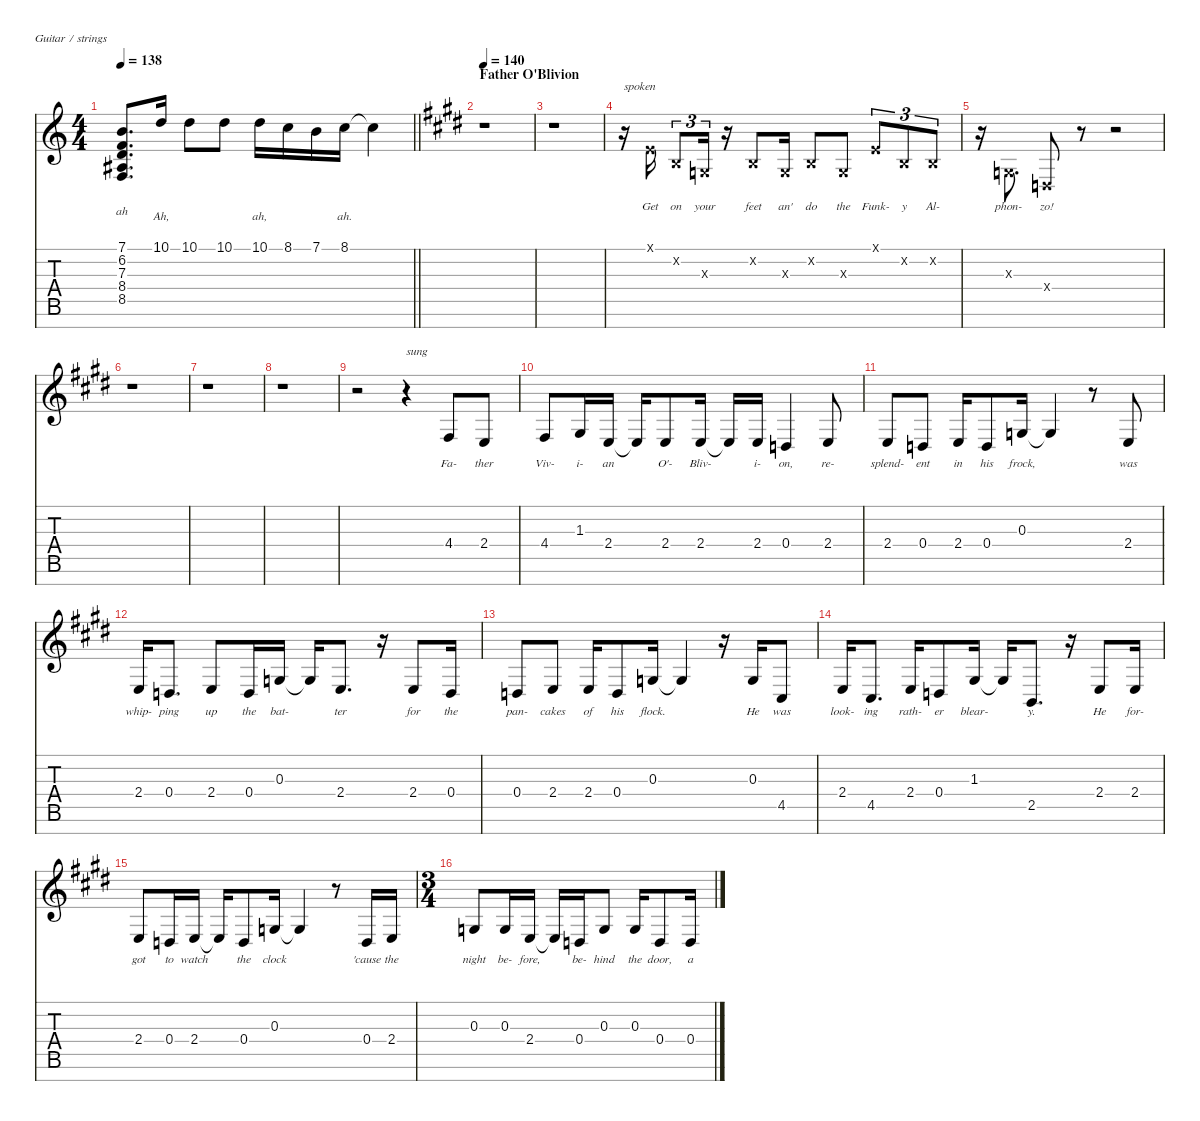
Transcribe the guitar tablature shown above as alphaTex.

\defaultSystemsLayout 4
\hideDynamics
\bracketExtendMode nobrackets
\singleTrackTrackNamePolicy hidden
\multiTrackTrackNamePolicy hidden
\firstSystemTrackNameMode fullname
\firstSystemTrackNameOrientation horizontal
\otherSystemsTrackNameOrientation horizontal
\track ("Vocals" "led.synth.") {instrument lead6voice}
\staff {score tabs}
\tuning (E4 B3 G3 D3 A2 E2 B1)
\ts (4 4)
\tempo 138
\clef g2
\barLineRight lightlight
\ks c
(7.1{t} 6.2 7.3 8.4{acc #} 8.5).8{d lyrics (0 " ") lyrics (1 "ah") lyrics (2 "") lyrics (3 "") lyrics (4 "") dy f beam Up} 10.1.16{lyrics (0 " ") lyrics (1 " ") lyrics (2 "Ah,") lyrics (3 "") lyrics (4 "") dy fff beam Up} 10.1.8{lyrics (0 " ") lyrics (1 " ") lyrics (2 " ") lyrics (3 "") lyrics (4 "") beam Down} 10.1.8{lyrics (0 " ") lyrics (1 " ") lyrics (2 " ") lyrics (3 "") lyrics (4 "") beam Down} 10.1.16{lyrics (0 " ") lyrics (1 " ") lyrics (2 "ah,") lyrics (3 "") lyrics (4 "") beam Down} 8.1.16{lyrics (0 " ") lyrics (1 " ") lyrics (2 " ") lyrics (3 "") lyrics (4 "") beam Down} 7.1.16{lyrics (0 " ") lyrics (1 " ") lyrics (2 " ") lyrics (3 "") lyrics (4 "") beam Down} 8.1.16{lyrics (0 "") lyrics (1 " ") lyrics (2 "ah.") lyrics (3 "") lyrics (4 "") beam Down} 8.1{t}.4{dy f beam Down} |
\section ("" "Father O'Blivion")
\tempo 140
\ks e
r.1{beam Down} |
r.1{beam Down} |
r.16{txt "spoken" beam Down} 0.1{x acc forcenatural}.16{lyrics (0 "Get") lyrics (1 " ") lyrics (2 "") lyrics (3 "") lyrics (4 "") beam Up} 0.2{x acc forcenatural}.8{tu (3 2) lyrics (0 "on") lyrics (1 " ") lyrics (2 "") lyrics (3 "") lyrics (4 "") beam Up} 0.3{x acc forcenatural}.16{tu (3 2) lyrics (0 "your") lyrics (1 " ") lyrics (2 "") lyrics (3 "") lyrics (4 "") beam Up} r.16{beam Up} 0.2{x acc forcenatural}.8{lyrics (0 "feet") lyrics (1 " ") lyrics (2 "") lyrics (3 "") lyrics (4 "") beam Up} 0.3{x acc forcenatural}.16{lyrics (0 "an'") lyrics (1 " ") lyrics (2 "") lyrics (3 "") lyrics (4 "") beam Up} 0.2{x acc forcenatural}.8{lyrics (0 "do") lyrics (1 " ") lyrics (2 "") lyrics (3 "") lyrics (4 "") beam Up} 0.3{x acc forcenatural}.8{lyrics (0 "the") lyrics (1 " ") lyrics (2 "") lyrics (3 "") lyrics (4 "") beam Up} 0.1{x acc forcenatural}.8{tu (3 2) lyrics (0 "Funk-") lyrics (1 " ") lyrics (2 "") lyrics (3 "") lyrics (4 "") beam Up} 0.2{x acc forcenatural}.8{tu (3 2) lyrics (0 "y") lyrics (1 " ") lyrics (2 "") lyrics (3 "") lyrics (4 "") beam Up} 0.2{x acc forcenatural}.8{tu (3 2) lyrics (0 "Al-") lyrics (1 " ") lyrics (2 "") lyrics (3 "") lyrics (4 "") beam Up} |
r.16{beam Down} 0.3{x acc forcenatural}.8{d lyrics (0 "phon-") lyrics (1 " ") lyrics (2 "") lyrics (3 "") lyrics (4 "") beam Up} 0.4{x acc forcenatural}.8{lyrics (0 "zo!") lyrics (1 " ") lyrics (2 "") lyrics (3 "") lyrics (4 "") beam Up} r.8{beam Up} r.2{beam Up} |
r.1{beam Down} |
r.1{beam Down} |
r.1{beam Down} |
r.2{beam Down} r.4{txt "sung" beam Down} 4.4{acc #}.8{lyrics (0 "Fa-") lyrics (1 " ") lyrics (2 "") lyrics (3 "") lyrics (4 "") dy fff beam Up} 2.4{acc forcenatural}.8{lyrics (0 "ther") lyrics (1 " ") lyrics (2 "") lyrics (3 "") lyrics (4 "") beam Up} |
4.4{acc #}.8{lyrics (0 "Viv-") lyrics (1 " ") lyrics (2 "") lyrics (3 "") lyrics (4 "") beam Up} 1.3{acc #}.16{lyrics (0 "i-") lyrics (1 " ") lyrics (2 "") lyrics (3 "") lyrics (4 "") beam Up} 2.4{acc forcenatural}.16{lyrics (0 "an") lyrics (1 " ") lyrics (2 "") lyrics (3 "") lyrics (4 "") beam Up} 2.4{t acc forcenatural}.16{dy f beam Up} 2.4{acc forcenatural}.8{lyrics (0 "O'-") lyrics (1 " ") lyrics (2 "") lyrics (3 "") lyrics (4 "") dy fff beam Up} 2.4{acc forcenatural}.16{lyrics (0 "Bliv-") lyrics (1 " ") lyrics (2 "") lyrics (3 "") lyrics (4 "") beam Up} 2.4{t acc forcenatural}.16{dy f beam Up} 2.4{acc forcenatural}.16{lyrics (0 "i-") lyrics (1 " ") lyrics (2 "") lyrics (3 "") lyrics (4 "") dy fff beam Up} 0.4{acc forcenatural}.4{lyrics (0 "on,") lyrics (1 " ") lyrics (2 "") lyrics (3 "") lyrics (4 "") beam Up} 2.4{acc forcenatural}.8{lyrics (0 "re-") lyrics (1 " ") lyrics (2 "") lyrics (3 "") lyrics (4 "") beam Up} |
2.4{acc forcenatural}.8{lyrics (0 "splend-") lyrics (1 " ") lyrics (2 "") lyrics (3 "") lyrics (4 "") beam Up} 0.4{acc forcenatural}.8{lyrics (0 "ent") lyrics (1 " ") lyrics (2 "") lyrics (3 "") lyrics (4 "") beam Up} 2.4{acc forcenatural}.16{lyrics (0 "in") lyrics (1 " ") lyrics (2 "") lyrics (3 "") lyrics (4 "") beam Up} 0.4{acc forcenatural}.8{lyrics (0 "his") lyrics (1 " ") lyrics (2 "") lyrics (3 "") lyrics (4 "") beam Up} 0.3{acc forcenatural}.16{lyrics (0 "frock,") lyrics (1 " ") lyrics (2 "") lyrics (3 "") lyrics (4 "") beam Up} 0.3{t acc forcenatural}.4{dy f beam Up} r.8{beam Up} 2.4{acc forcenatural}.8{lyrics (0 "was") lyrics (1 " ") lyrics (2 "") lyrics (3 "") lyrics (4 "") dy fff beam Up} |
2.4{acc forcenatural}.16{lyrics (0 "whip-") lyrics (1 " ") lyrics (2 "") lyrics (3 "") lyrics (4 "") beam Up} 0.4{acc forcenatural}.8{d lyrics (0 "ping") lyrics (1 " ") lyrics (2 "") lyrics (3 "") lyrics (4 "") beam Up} 2.4{acc forcenatural}.8{lyrics (0 "up") lyrics (1 " ") lyrics (2 "") lyrics (3 "") lyrics (4 "") beam Up} 0.4{acc forcenatural}.16{lyrics (0 "the") lyrics (1 " ") lyrics (2 "") lyrics (3 "") lyrics (4 "") beam Up} 0.3{acc forcenatural}.16{lyrics (0 "bat-") lyrics (1 " ") lyrics (2 "") lyrics (3 "") lyrics (4 "") beam Up} 0.3{t acc forcenatural}.16{dy f beam Up} 2.4{acc forcenatural}.8{d lyrics (0 "ter") lyrics (1 " ") lyrics (2 "") lyrics (3 "") lyrics (4 "") dy fff beam Up} r.16{beam Up} 2.4{acc forcenatural}.8{lyrics (0 "for") lyrics (1 " ") lyrics (2 "") lyrics (3 "") lyrics (4 "") beam Up} 0.4{acc forcenatural}.16{lyrics (0 "the") lyrics (1 " ") lyrics (2 "") lyrics (3 "") lyrics (4 "") beam Up} |
0.4{acc forcenatural}.8{lyrics (0 "pan-") lyrics (1 " ") lyrics (2 "") lyrics (3 "") lyrics (4 "") beam Up} 2.4{acc forcenatural}.8{lyrics (0 "cakes") lyrics (1 " ") lyrics (2 "") lyrics (3 "") lyrics (4 "") beam Up} 2.4{acc forcenatural}.16{lyrics (0 "of") lyrics (1 " ") lyrics (2 "") lyrics (3 "") lyrics (4 "") beam Up} 0.4{acc forcenatural}.8{lyrics (0 "his") lyrics (1 " ") lyrics (2 "") lyrics (3 "") lyrics (4 "") beam Up} 0.3{acc forcenatural}.16{lyrics (0 "flock.") lyrics (1 " ") lyrics (2 "") lyrics (3 "") lyrics (4 "") beam Up} 0.3{t acc forcenatural}.4{dy f beam Up} r.16{beam Up} 0.3{acc forcenatural}.16{lyrics (0 "He") lyrics (1 " ") lyrics (2 "") lyrics (3 "") lyrics (4 "") dy fff beam Up} 4.5{acc #}.8{lyrics (0 "was") lyrics (1 " ") lyrics (2 "") lyrics (3 "") lyrics (4 "") beam Up} |
2.4{acc forcenatural}.16{lyrics (0 "look-") lyrics (1 " ") lyrics (2 "") lyrics (3 "") lyrics (4 "") beam Up} 4.5{acc #}.8{d lyrics (0 "ing") lyrics (1 " ") lyrics (2 "") lyrics (3 "") lyrics (4 "") beam Up} 2.4{acc forcenatural}.16{lyrics (0 "rath-") lyrics (1 " ") lyrics (2 "") lyrics (3 "") lyrics (4 "") beam Up} 0.4{acc forcenatural}.8{lyrics (0 "er") lyrics (1 " ") lyrics (2 "") lyrics (3 "") lyrics (4 "") beam Up} 1.3{acc #}.16{lyrics (0 "blear-") lyrics (1 " ") lyrics (2 "") lyrics (3 "") lyrics (4 "") beam Up} 1.3{t acc #}.16{dy f beam Up} 2.5{acc forcenatural}.8{d lyrics (0 "y.") lyrics (1 " ") lyrics (2 "") lyrics (3 "") lyrics (4 "") dy fff beam Up} r.16{beam Up} 2.4{acc forcenatural}.8{lyrics (0 "He") lyrics (1 " ") lyrics (2 "") lyrics (3 "") lyrics (4 "") beam Up} 2.4{acc forcenatural}.16{lyrics (0 "for-") lyrics (1 " ") lyrics (2 "") lyrics (3 "") lyrics (4 "") beam Up} |
2.4{acc forcenatural}.8{lyrics (0 "got") lyrics (1 " ") lyrics (2 "") lyrics (3 "") lyrics (4 "") beam Up} 0.4{acc forcenatural}.16{lyrics (0 "to") lyrics (1 " ") lyrics (2 "") lyrics (3 "") lyrics (4 "") beam Up} 2.4{acc forcenatural}.16{lyrics (0 "watch") lyrics (1 " ") lyrics (2 "") lyrics (3 "") lyrics (4 "") beam Up} 2.4{t acc forcenatural}.16{dy f beam Up} 0.4{acc forcenatural}.8{lyrics (0 "the") lyrics (1 " ") lyrics (2 "") lyrics (3 "") lyrics (4 "") dy fff beam Up} 0.3{acc forcenatural}.16{lyrics (0 "clock") lyrics (1 " ") lyrics (2 "") lyrics (3 "") lyrics (4 "") beam Up} 0.3{t acc forcenatural}.4{dy f beam Up} r.8{beam Up} 0.4{acc forcenatural}.16{lyrics (0 "'cause") lyrics (1 " ") lyrics (2 "") lyrics (3 "") lyrics (4 "") dy fff beam Up} 2.4{acc forcenatural}.16{lyrics (0 "the") lyrics (1 " ") lyrics (2 "") lyrics (3 "") lyrics (4 "") beam Up} |
\ts (3 4)
0.3{acc forcenatural}.8{lyrics (0 "night") lyrics (1 " ") lyrics (2 "") lyrics (3 "") lyrics (4 "") beam Up} 0.3{acc forcenatural}.16{lyrics (0 "be-") lyrics (1 " ") lyrics (2 "") lyrics (3 "") lyrics (4 "") beam Up} 2.4{acc forcenatural}.16{lyrics (0 "fore,") lyrics (1 " ") lyrics (2 "") lyrics (3 "") lyrics (4 "") beam Up} 2.4{t acc forcenatural}.16{dy f beam Up} 0.4{acc forcenatural}.16{lyrics (0 "be-") lyrics (1 " ") lyrics (2 "") lyrics (3 "") lyrics (4 "") dy fff beam Up} 0.3{acc forcenatural}.8{lyrics (0 "hind") lyrics (1 " ") lyrics (2 "") lyrics (3 "") lyrics (4 "") beam Up} 0.3{acc forcenatural}.16{lyrics (0 "the") lyrics (1 " ") lyrics (2 "") lyrics (3 "") lyrics (4 "") beam Up} 0.4{acc forcenatural}.8{lyrics (0 "door,") lyrics (1 " ") lyrics (2 "") lyrics (3 "") lyrics (4 "") beam Up} 0.4{acc forcenatural}.16{lyrics (0 "a") lyrics (1 " ") lyrics (2 "") lyrics (3 "") lyrics (4 "") beam Up}
